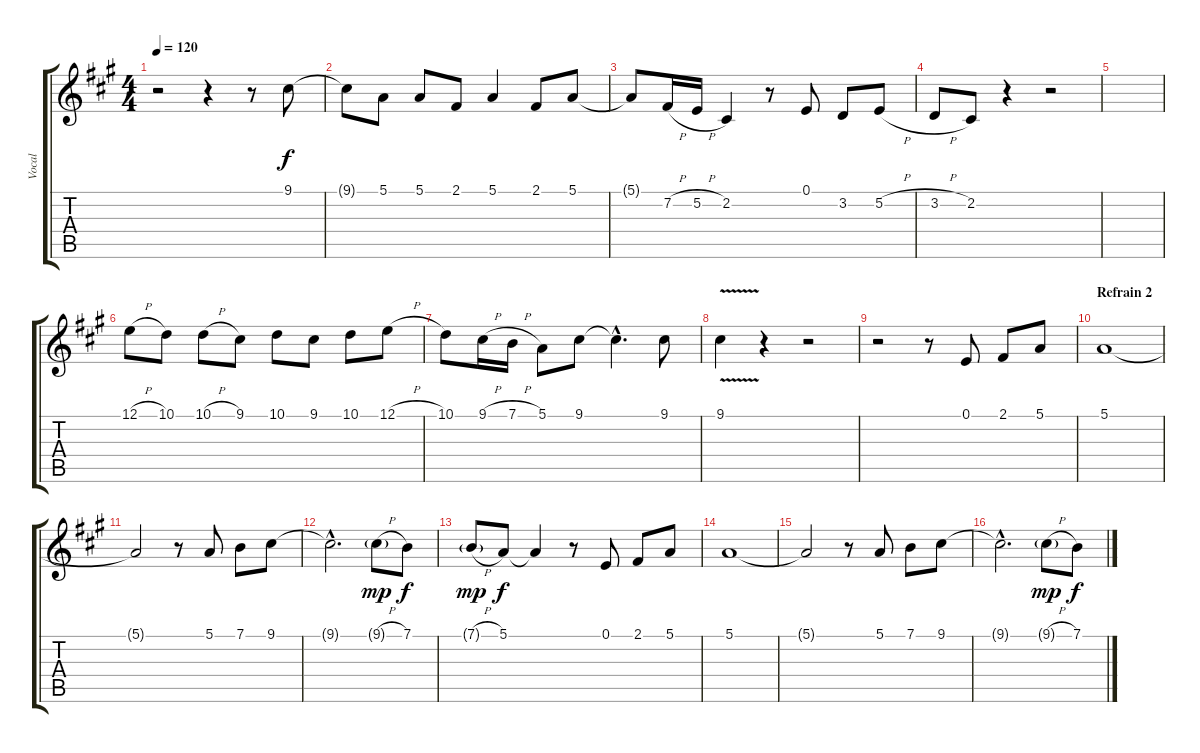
\track ("Vocal" "Vocal") {instrument englishhorn}
\staff {score tabs}
\tuning (E4 B3 G3 D3 A2 E2) {hide}
\ts (4 4)
\tempo 120
\clef g2
\ks a
r.2{dy f} r.4 r.8 9.1.8 |
9.1{t}.8 5.1.8 5.1.8 2.1.8 5.1.4 2.1.8 5.1.8 |
5.1{t}.8 7.2{h}.16 5.2{h}.16 2.2.4 r.8 0.1.8 3.2.8 5.2{h}.8 |
3.2{h}.8 2.2.8 r.4 r.2 |
|
12.1{h}.8 10.1.8 10.1{h}.8 9.1.8 10.1.8 9.1.8 10.1.8 12.1{h}.8 |
10.1.8 9.1{h}.16 7.1{h}.16 5.1.8 9.1.8 9.1{hac t}.4{d} 9.1.8 |
9.1{v}.4 r.4 r.2 |
r.2 r.8 0.1.8 2.1.8 5.1.8 |
\section ("" "Refrain 2")
5.1.1 |
5.1{t}.2 r.8 5.1.8 7.1.8 9.1.8 |
9.1{hac t}.2{d} 9.1{h g}.8{dy mp} 7.1.8{dy f} |
7.1{h g}.8{dy mp} 5.1.8{dy f} 5.1{t}.4 r.8 0.1.8 2.1.8 5.1.8 |
5.1.1 |
5.1{t}.2 r.8 5.1.8 7.1.8 9.1.8 |
9.1{hac t}.2{d} 9.1{h g}.8{dy mp} 7.1.8{dy f}
